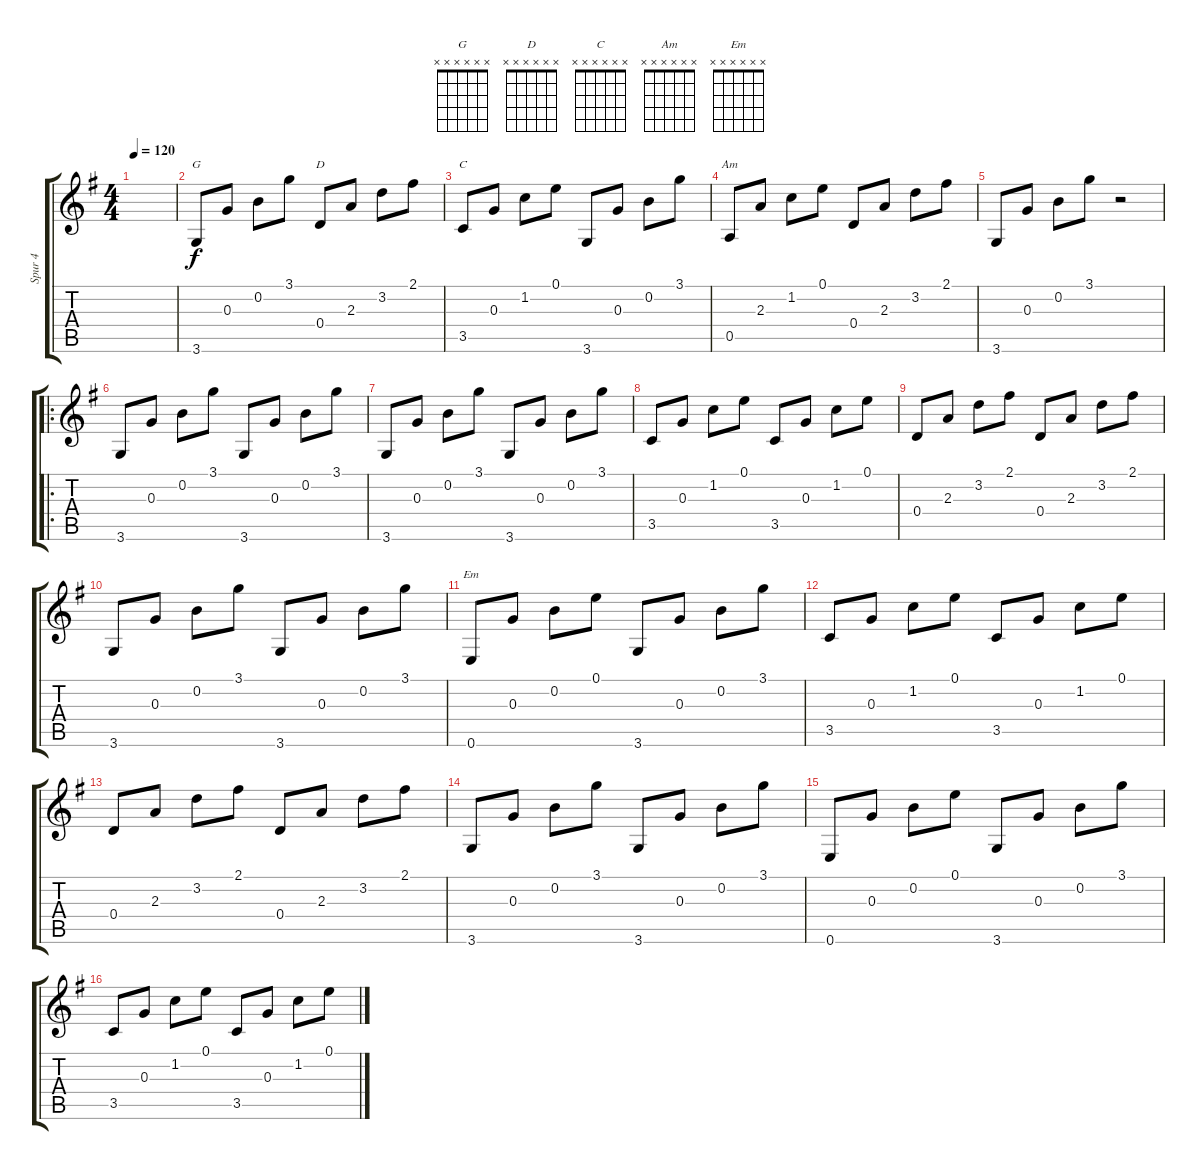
\track ("Spur 4" "Spur 4") {instrument acousticguitarsteel}
\staff {score tabs}
\tuning (E4 B3 G3 D3 A2 E2) {hide}
\chord ("G" x x x x x x)
\chord ("D" x x x x x x)
\chord ("C" x x x x x x)
\chord ("Am" x x x x x x)
\chord ("Em" x x x x x x)
\ts (4 4)
\tempo 120
\clef g2
\ks g
|
3.6.8{ch "G"} 0.3.8 0.2.8 3.1.8 0.4.8{ch "D"} 2.3.8 3.2.8 2.1.8 |
3.5.8{ch "C"} 0.3.8 1.2.8 0.1.8 3.6.8 0.3.8 0.2.8 3.1.8 |
0.5.8{ch "Am"} 2.3.8 1.2.8 0.1.8 0.4.8 2.3.8 3.2.8 2.1.8 |
3.6.8 0.3.8 0.2.8 3.1.8 r.2 |
\ro
3.6.8 0.3.8 0.2.8 3.1.8 3.6.8 0.3.8 0.2.8 3.1.8 |
3.6.8 0.3.8 0.2.8 3.1.8 3.6.8 0.3.8 0.2.8 3.1.8 |
3.5.8 0.3.8 1.2.8 0.1.8 3.5.8 0.3.8 1.2.8 0.1.8 |
0.4.8 2.3.8 3.2.8 2.1.8 0.4.8 2.3.8 3.2.8 2.1.8 |
3.6.8 0.3.8 0.2.8 3.1.8 3.6.8 0.3.8 0.2.8 3.1.8 |
0.6.8{ch "Em"} 0.3.8 0.2.8 0.1.8 3.6.8 0.3.8 0.2.8 3.1.8 |
3.5.8 0.3.8 1.2.8 0.1.8 3.5.8 0.3.8 1.2.8 0.1.8 |
0.4.8 2.3.8 3.2.8 2.1.8 0.4.8 2.3.8 3.2.8 2.1.8 |
3.6.8 0.3.8 0.2.8 3.1.8 3.6.8 0.3.8 0.2.8 3.1.8 |
0.6.8 0.3.8 0.2.8 0.1.8 3.6.8 0.3.8 0.2.8 3.1.8 |
3.5.8 0.3.8 1.2.8 0.1.8 3.5.8 0.3.8 1.2.8 0.1.8
